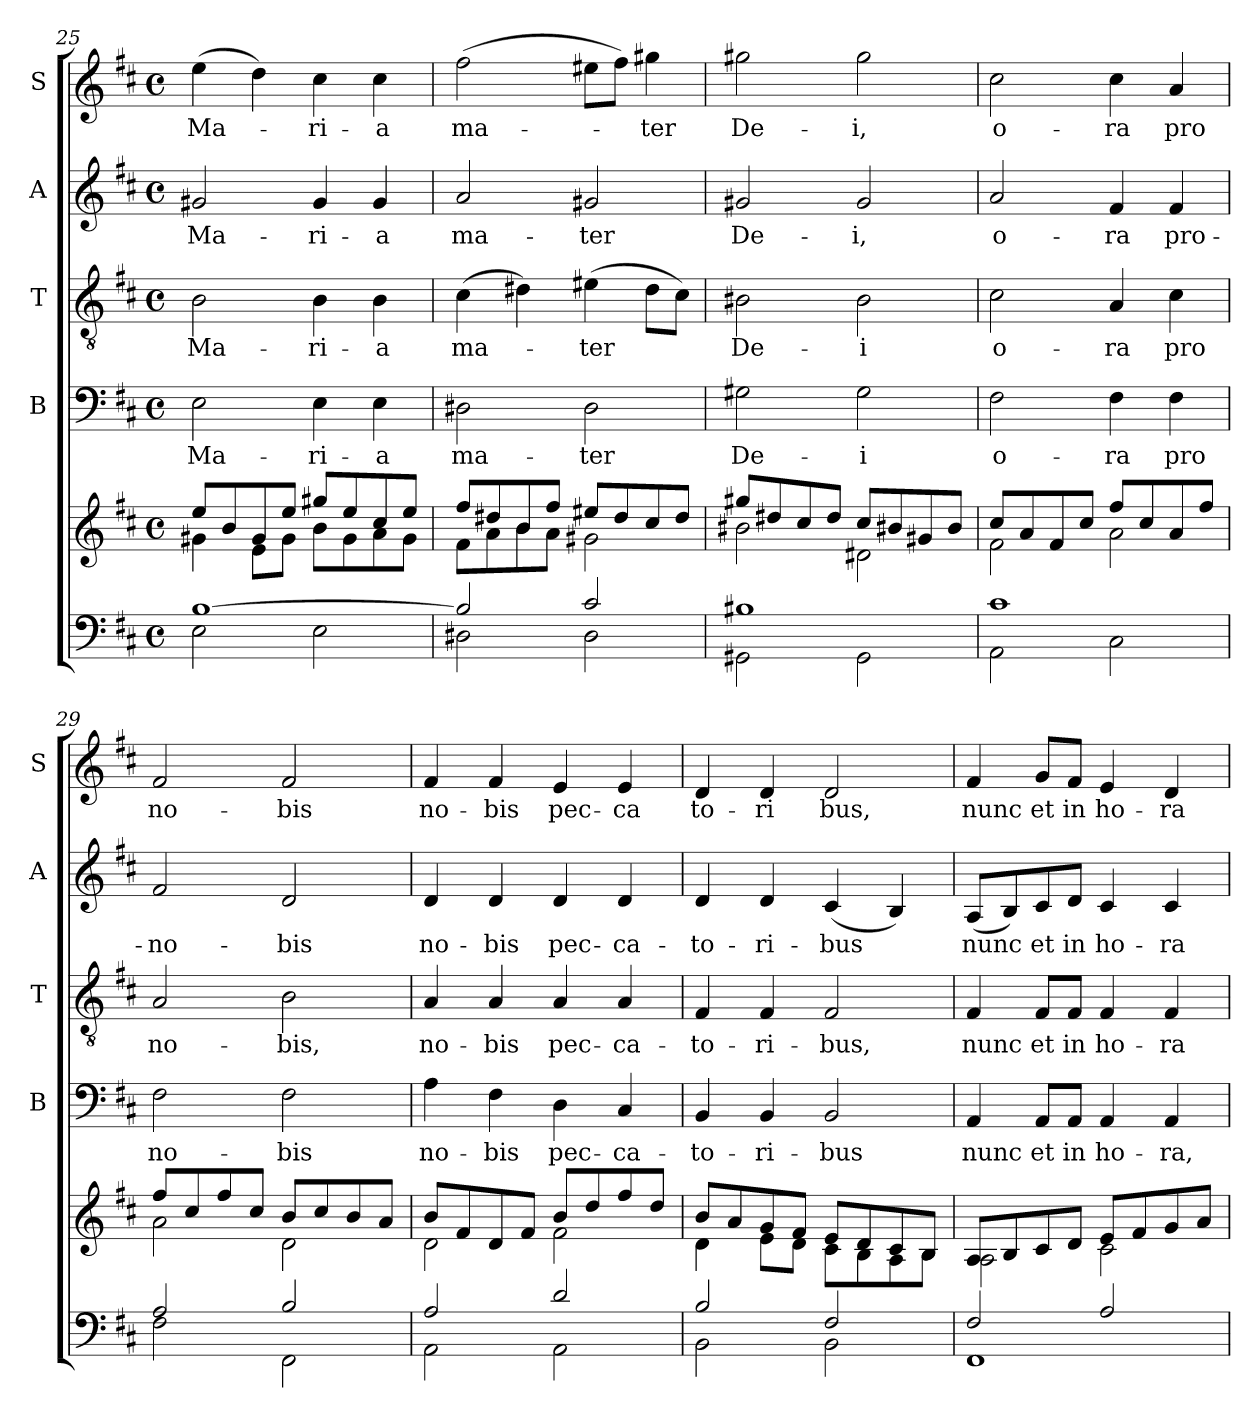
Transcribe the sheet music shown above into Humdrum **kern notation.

**kern	**kern	**kern	**text	**kern	**text	**kern	**text	**kern	**text
*part6	*part5	*part4	*part4	*part3	*part3	*part2	*part2	*part1	*part1
*staff6	*staff5	*staff4	*staff4	*staff3	*staff3	*staff2	*staff2	*staff1	*staff1
*	*	*I"B	*	*I"T	*	*I"A	*	*I"S	*
*	*	*I'B	*	*I'T	*	*I'A	*	*I'S	*
!!LO:PB:g=z
*clefF4	*clefG2	*clefF4	*	*clefGv2	*	*clefG2	*	*clefG2	*
*k[f#c#]	*k[f#c#]	*k[f#c#]	*	*k[f#c#]	*	*k[f#c#]	*	*k[f#c#]	*
*D:	*D:	*D:	*	*D:	*	*D:	*	*D:	*
*M4/4	*M4/4	*M4/4	*	*M4/4	*	*M4/4	*	*M4/4	*
*met(c)	*met(c)	*met(c)	*	*met(c)	*	*met(c)	*	*met(c)	*
=25	=25	=25	=25	=25	=25	=25	=25	=25	=25
*^	*^	*	*	*	*	*	*	*	*
!	!	!	!	!	!LO:LY:b	!	!LO:LY:b	!	!LO:LY:b	!	!LO:LY:b
[>1B	2E\	8ee/L	4g#X\	2E\	Ma-	2B\	Ma-	2g#X/	Ma-	(>4ee\	Ma-
.	.	8b/	.	.	.	.	.	.	.	.	.
.	.	8g#/	8e\L	.	.	.	.	.	.	4dd\)	.
.	.	8ee/J	8g#\J	.	.	.	.	.	.	.	.
!	!	!	!	!	!LO:LY:b	!	!LO:LY:b	!	!LO:LY:b	!	!LO:LY:b
.	2E\	8gg#X/L	8b\L	4E\	-ri-	4B\	-ri-	4g#/	-ri-	4cc#\	-ri-
.	.	8ee/	8g#\	.	.	.	.	.	.	.	.
!	!	!	!	!	!LO:LY:b	!	!LO:LY:b	!	!LO:LY:b	!	!LO:LY:b
.	.	8cc#/	8a\	4E\	-a	4B\	-a	4g#/	-a	4cc#\	-a
.	.	8ee/J	8g#\J	.	.	.	.	.	.	.	.
=26	=26	=26	=26	=26	=26	=26	=26	=26	=26	=26	=26
!	!	!	!	!	!LO:LY:b	!	!LO:LY:b	!	!LO:LY:b	!	!LO:LY:b
2B/]	2D#X\	8ff#/L	8f#\L	2D#X\	ma-	(>4c#\	ma-	2a/	ma-	(>2ff#\	ma-
.	.	8dd#X/	8a\	.	.	.	.	.	.	.	.
.	.	8b/	8b\	.	.	4d#X\)	.	.	.	.	.
.	.	8ff#/J	8a\J	.	.	.	.	.	.	.	.
!	!	!	!	!	!LO:LY:b	!	!LO:LY:b	!	!LO:LY:b	!	!
2c#/	2D#\	8ee#X/L	2g#X\	2D#\	-ter	(>4e#X\	-ter	2g#X/	-ter	8ee#X\L	.
.	.	8dd#/	.	.	.	.	.	.	.	8ff#\J)	.
!	!	!	!	!	!	!	!	!	!	!	!LO:LY:b
.	.	8cc#/	.	.	.	8d#\L	.	.	.	4gg#X\	-ter
.	.	8dd#/J	.	.	.	8c#\J)	.	.	.	.	.
=27	=27	=27	=27	=27	=27	=27	=27	=27	=27	=27	=27
!	!	!	!	!	!LO:LY:b	!	!LO:LY:b	!	!LO:LY:b	!	!LO:LY:b
1B#X	2GG#X\	8gg#X/L	2b#X\	2G#X\	De-	2B#X\	De-	2g#X/	De-	2gg#X\	De-
.	.	8dd#X/	.	.	.	.	.	.	.	.	.
.	.	8cc#/	.	.	.	.	.	.	.	.	.
.	.	8dd#/J	.	.	.	.	.	.	.	.	.
!	!	!	!	!	!LO:LY:b	!	!LO:LY:b	!	!LO:LY:b	!	!LO:LY:b
.	2GG#\	8cc#/L	2d#X\	2G#\	-i	2B#\	-i	2g#/	-i,	2gg#\	-i,
.	.	8b#X/	.	.	.	.	.	.	.	.	.
.	.	8g#X/	.	.	.	.	.	.	.	.	.
.	.	8b#/J	.	.	.	.	.	.	.	.	.
=28	=28	=28	=28	=28	=28	=28	=28	=28	=28	=28	=28
!	!	!	!	!	!LO:LY:b	!	!LO:LY:b	!	!LO:LY:b	!	!LO:LY:b
1c#	2AA\	8cc#/L	2f#\	2F#\	o-	2c#\	o-	2a/	o-	2cc#\	o-
.	.	8a/	.	.	.	.	.	.	.	.	.
.	.	8f#/	.	.	.	.	.	.	.	.	.
.	.	8cc#/J	.	.	.	.	.	.	.	.	.
!	!	!	!	!	!LO:LY:b	!	!LO:LY:b	!	!LO:LY:b	!	!LO:LY:b
.	2C#\	8ff#/L	2a\	4F#\	-ra	4A/	-ra	4f#/	-ra	4cc#\	-ra
.	.	8cc#/	.	.	.	.	.	.	.	.	.
!	!	!	!	!	!LO:LY:b	!	!LO:LY:b	!	!LO:LY:b	!	!LO:LY:b
.	.	8a/	.	4F#\	pro	4c#\	pro	4f#/	pro-	4a/	pro
.	.	8ff#/J	.	.	.	.	.	.	.	.	.
!!LO:PB:g=z
=29	=29	=29	=29	=29	=29	=29	=29	=29	=29	=29	=29
!	!	!	!	!	!LO:LY:b	!	!LO:LY:b	!	!LO:LY:b	!	!LO:LY:b
2A/	2F#\	8ff#/L	2a\	2F#\	no-	2A/	no-	2f#/	-no-	2f#/	no-
.	.	8cc#/	.	.	.	.	.	.	.	.	.
.	.	8ff#/	.	.	.	.	.	.	.	.	.
.	.	8cc#/J	.	.	.	.	.	.	.	.	.
!	!	!	!	!	!LO:LY:b	!	!LO:LY:b	!	!LO:LY:b	!	!LO:LY:b
2B/	2FF#\	8b/L	2d\	2F#\	-bis	2B\	-bis,	2d/	-bis	2f#/	-bis
.	.	8cc#/	.	.	.	.	.	.	.	.	.
.	.	8b/	.	.	.	.	.	.	.	.	.
.	.	8a/J	.	.	.	.	.	.	.	.	.
=30	=30	=30	=30	=30	=30	=30	=30	=30	=30	=30	=30
!	!	!	!	!	!LO:LY:b	!	!LO:LY:b	!	!LO:LY:b	!	!LO:LY:b
2A/	2AA\	8b/L	2d\	4A\	no-	4A/	no-	4d/	no-	4f#/	no-
.	.	8f#/	.	.	.	.	.	.	.	.	.
!	!	!	!	!	!LO:LY:b	!	!LO:LY:b	!	!LO:LY:b	!	!LO:LY:b
.	.	8d/	.	4F#\	-bis	4A/	-bis	4d/	-bis	4f#/	-bis
.	.	8f#/J	.	.	.	.	.	.	.	.	.
!	!	!	!	!	!LO:LY:b	!	!LO:LY:b	!	!LO:LY:b	!	!LO:LY:b
2d/	2AA\	8b/L	2f#\	4D\	pec-	4A/	pec-	4d/	pec-	4e/	pec-
.	.	8dd/	.	.	.	.	.	.	.	.	.
!	!	!	!	!	!LO:LY:b	!	!LO:LY:b	!	!LO:LY:b	!	!LO:LY:b
.	.	8ff#/	.	4C#/	-ca-	4A/	-ca-	4d/	-ca-	4e/	-ca
.	.	8dd/J	.	.	.	.	.	.	.	.	.
=31	=31	=31	=31	=31	=31	=31	=31	=31	=31	=31	=31
!	!	!	!	!	!LO:LY:b	!	!LO:LY:b	!	!LO:LY:b	!	!LO:LY:b
2B/	2BB\	8b/L	4d\	4BB/	-to-	4F#/	-to-	4d/	-to-	4d/	to-
.	.	8a/	.	.	.	.	.	.	.	.	.
!	!	!	!	!	!LO:LY:b	!	!LO:LY:b	!	!LO:LY:b	!	!LO:LY:b
.	.	8g/	8e\L	4BB/	-ri-	4F#/	-ri-	4d/	-ri-	4d/	-ri
.	.	8f#/J	8d\J	.	.	.	.	.	.	.	.
!	!	!	!	!	!LO:LY:b	!	!LO:LY:b	!	!LO:LY:b	!	!LO:LY:b
2F#/	2BB\	8e/L	8c#\L	2BB/	-bus	2F#/	-bus,	(<4c#/	-bus	2d/	bus,
.	.	8d/	8B\	.	.	.	.	.	.	.	.
.	.	8c#/	8A\	.	.	.	.	4B/)	.	.	.
.	.	8B/J	8B\J	.	.	.	.	.	.	.	.
=32	=32	=32	=32	=32	=32	=32	=32	=32	=32	=32	=32
!	!	!	!	!	!LO:LY:b	!	!LO:LY:b	!	!LO:LY:b	!	!LO:LY:b
2F#/	1FF#	8A/L	2A\	4AA/	nunc	4F#/	nunc	(<8A/L	nunc	4f#/	nunc
.	.	8B/	.	.	.	.	.	8B/)	.	.	.
!	!	!	!	!	!LO:LY:b	!	!LO:LY:b	!	!LO:LY:b	!	!LO:LY:b
.	.	8c#/	.	8AA/L	et	8F#/L	et	8c#/	et	8g/L	et
!	!	!	!	!	!LO:LY:b	!	!LO:LY:b	!	!LO:LY:b	!	!LO:LY:b
.	.	8d/J	.	8AA/J	in	8F#/J	in	8d/J	in	8f#/J	in
!	!	!	!	!	!LO:LY:b	!	!LO:LY:b	!	!LO:LY:b	!	!LO:LY:b
2A/	.	8e/L	2c#\	4AA/	ho-	4F#/	ho-	4c#/	ho-	4e/	ho-
.	.	8f#/	.	.	.	.	.	.	.	.	.
!	!	!	!	!	!LO:LY:b	!	!LO:LY:b	!	!LO:LY:b	!	!LO:LY:b
.	.	8g/	.	4AA/	-ra,	4F#/	-ra	4c#/	-ra	4d/	-ra
.	.	8a/J	.	.	.	.	.	.	.	.	.
*v	*v	*	*	*	*	*	*	*	*	*	*
*	*v	*v	*	*	*	*	*	*	*	*
=	=	=	=	=	=	=	=	=	=
*-	*-	*-	*-	*-	*-	*-	*-	*-	*-
